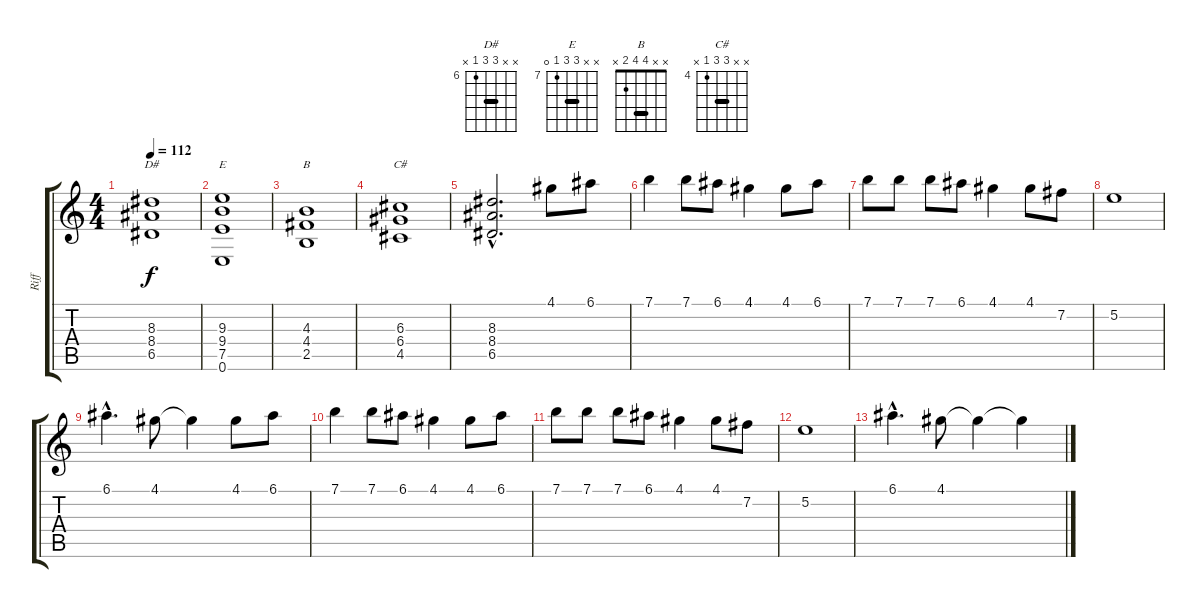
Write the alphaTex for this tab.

\track ("Riff" "Riff") {instrument distortionguitar}
\staff {score tabs}
\tuning (E4 B3 G3 D3 A2 E2) {hide}
\chord ("D#" x x 8 8 6 x) {firstfret 6 barre 8}
\chord ("E" x x 9 9 7 0) {firstfret 7 barre 9}
\chord ("B" x x 4 4 2 x) {barre 4}
\chord ("C#" x x 6 6 4 x) {firstfret 4 barre 6}
\ts (4 4)
\tempo 112
\clef g2
\ks c
(8.3 8.4 6.5).1{ch "D#" dy f} |
(9.3 9.4 7.5 0.6).1{ch "E"} |
(4.3 4.4 2.5).1{ch "B"} |
(6.3 6.4 4.5).1{ch "C#"} |
(8.3{hac} 8.4{hac} 6.5{hac}).2{d} 4.1.8 6.1.8 |
7.1.4 7.1.8 6.1.8 4.1.4 4.1.8 6.1.8 |
7.1.8 7.1.8 7.1.8 6.1.8 4.1.4 4.1.8 7.2.8 |
5.2.1 |
6.1{hac}.4{d} 4.1.8 4.1{t}.4 4.1.8 6.1.8 |
7.1.4 7.1.8 6.1.8 4.1.4 4.1.8 6.1.8 |
7.1.8 7.1.8 7.1.8 6.1.8 4.1.4 4.1.8 7.2.8 |
5.2.1 |
6.1{hac}.4{d} 4.1.8 4.1{t}.4 4.1{t}.4
